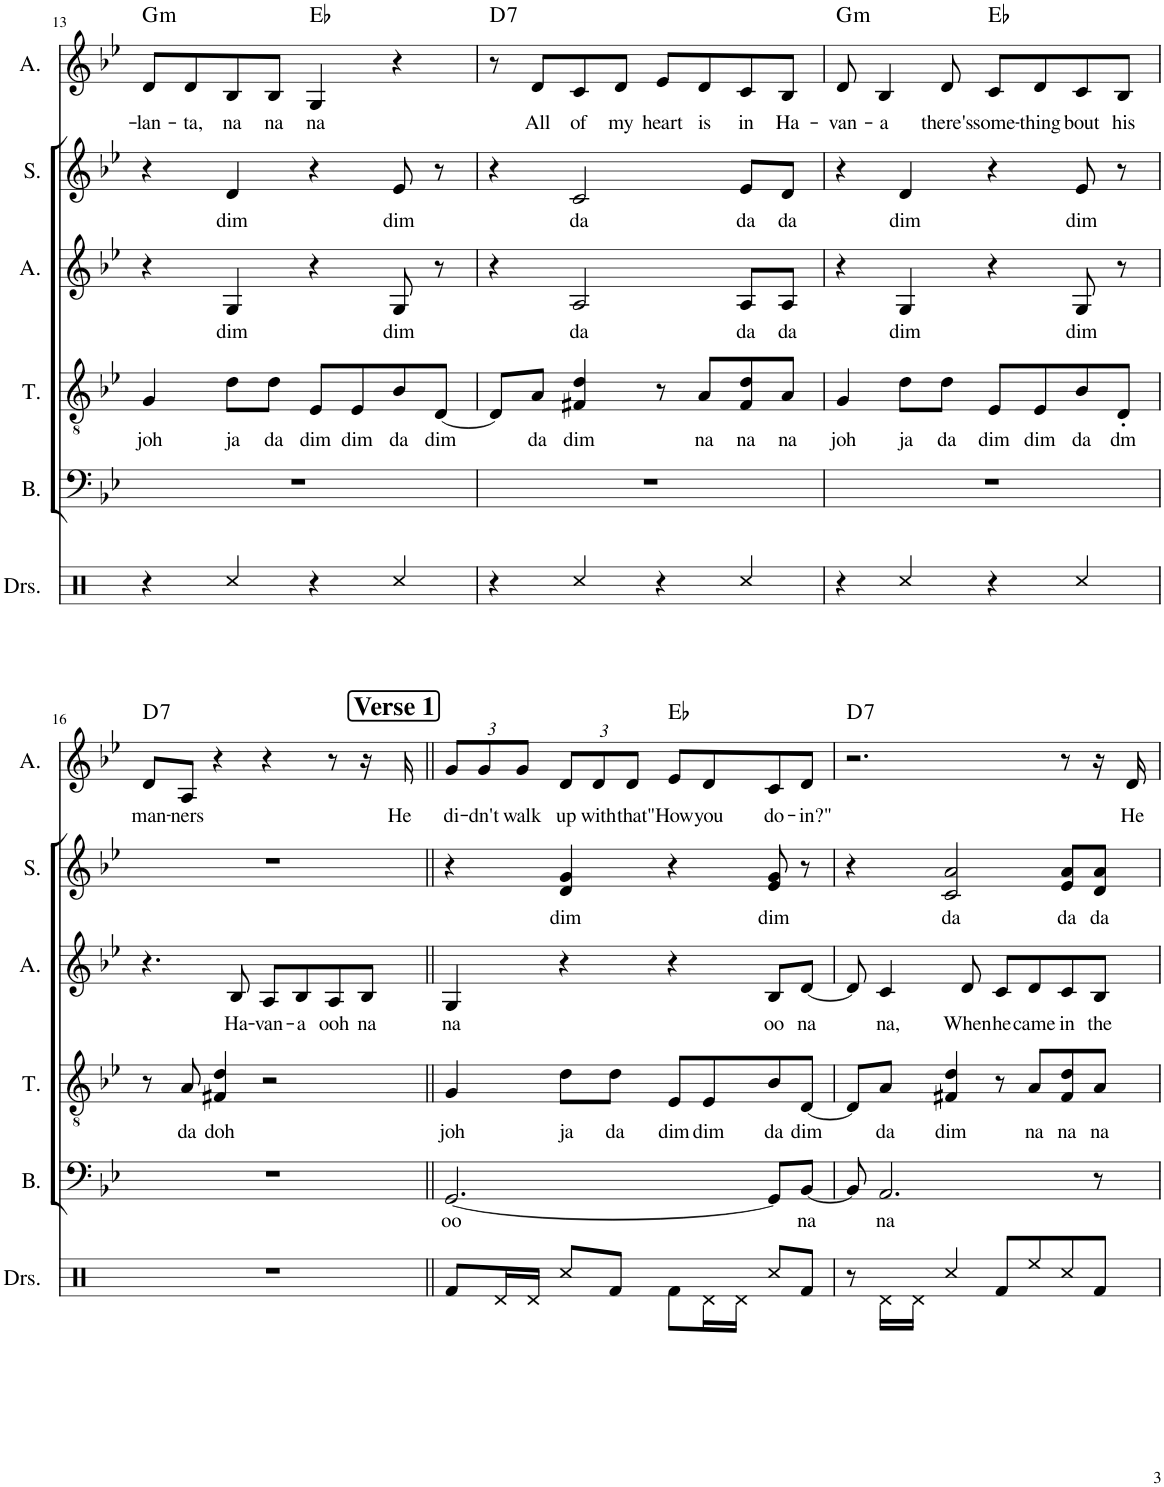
**kern	**kern	**text	**kern	**text	**kern	**text	**kern	**text	**kern	**text	**harte
*part6	*part5	*part5	*part4	*part4	*part3	*part3	*part2	*part2	*part1	*part1	*part1
*staff6	*staff5	*staff5	*staff4	*staff4	*staff3	*staff3	*staff2	*staff2	*staff1	*staff1	*
*I"Drumset	*I"Bass	*	*I"Tenor	*	*I"Alto	*	*I"Soprano	*	*I"Alto	*	*
*I'Drs.	*I'B.	*	*I'T.	*	*I'A.	*	*I'S.	*	*I'A.	*	*
!!LO:PB:g=z
*clefX	*clefF4	*	*clefGv2	*	*clefG2	*	*clefG2	*	*clefG2	*	*
*k[]	*k[b-e-]	*	*k[b-e-]	*	*k[b-e-]	*	*k[b-e-]	*	*k[b-e-]	*	*
*M4/4	*M4/4	*	*M4/4	*	*M4/4	*	*M4/4	*	*M4/4	*	*
=13	=13	=13	=13	=13	=13	=13	=13	=13	=13	=13	=13
!	!	!	!	!LO:LY:b	!	!	!	!	!	!LO:LY:b	!LO:H:kt=m
4r	1r	.	4G/	joh	4r	.	4r	.	8d/L	-lan-	G:min
!	!	!	!	!	!	!	!	!	!	!LO:LY:b	!
.	.	.	.	.	.	.	.	.	8d/	-ta,	.
!	!	!	!	!LO:LY:b	!	!LO:LY:b	!	!LO:LY:b	!	!LO:LY:b	!
4Rcc/	.	.	8d\L	ja	4G/	dim	4d/	dim	8B-/	na	.
!	!	!	!	!LO:LY:b	!	!	!	!	!	!LO:LY:b	!
.	.	.	8d\J	da	.	.	.	.	8B-/J	na	.
!	!	!	!	!LO:LY:b	!	!	!	!	!	!LO:LY:b	!
4r	.	.	8E-/L	dim	4r	.	4r	.	4G/	na	Eb:maj
!	!	!	!	!LO:LY:b	!	!	!	!	!	!	!
.	.	.	8E-/	dim	.	.	.	.	.	.	.
!	!	!	!	!LO:LY:b	!	!LO:LY:b	!	!LO:LY:b	!	!	!
4Rcc/	.	.	8B-/	da	8G/	dim	8e-/	dim	4r	.	.
!	!	!	!	!LO:LY:b	!	!	!	!	!	!	!
.	.	.	[8D/J	dim	8r	.	8r	.	.	.	.
=14	=14	=14	=14	=14	=14	=14	=14	=14	=14	=14	=14
!	!	!	!	!	!	!	!	!	!	!	!LO:H:kt=7
4r	1r	.	8D/L]	.	4r	.	4r	.	8r	.	D:7
!	!	!	!	!LO:LY:b	!	!	!	!	!	!LO:LY:b	!
.	.	.	8A/J	da	.	.	.	.	8d/L	All	.
!	!	!	!	!LO:LY:b	!	!LO:LY:b	!	!LO:LY:b	!	!LO:LY:b	!
4Rcc/	.	.	4F#X/ 4d/	dim	2A/	da	2c/	da	8c/	of	.
!	!	!	!	!	!	!	!	!	!	!LO:LY:b	!
.	.	.	.	.	.	.	.	.	8d/J	my	.
!	!	!	!	!	!	!	!	!	!	!LO:LY:b	!
4r	.	.	8r	.	.	.	.	.	8e-/L	heart	.
!	!	!	!	!LO:LY:b	!	!	!	!	!	!LO:LY:b	!
.	.	.	8A/L	na	.	.	.	.	8d/	is	.
!	!	!	!	!LO:LY:b	!	!LO:LY:b	!	!LO:LY:b	!	!LO:LY:b	!
4Rcc/	.	.	8F#/ 8d/	na	8A/L	da	8e-/L	da	8c/	in	.
!	!	!	!	!LO:LY:b	!	!LO:LY:b	!	!LO:LY:b	!	!LO:LY:b	!
.	.	.	8A/J	na	8A/J	da	8d/J	da	8B-/J	Ha-	.
=15	=15	=15	=15	=15	=15	=15	=15	=15	=15	=15	=15
!	!	!	!	!LO:LY:b	!	!	!	!	!	!LO:LY:b	!LO:H:kt=m
4r	1r	.	4G/	joh	4r	.	4r	.	8d/	-van-	G:min
!	!	!	!	!	!	!	!	!	!	!LO:LY:b	!
.	.	.	.	.	.	.	.	.	4B-/	-a	.
!	!	!	!	!LO:LY:b	!	!LO:LY:b	!	!LO:LY:b	!	!	!
4Rcc/	.	.	8d\L	ja	4G/	dim	4d/	dim	.	.	.
!	!	!	!	!LO:LY:b	!	!	!	!	!	!LO:LY:b	!
.	.	.	8d\J	da	.	.	.	.	8d/	there's	.
!	!	!	!	!LO:LY:b	!	!	!	!	!	!LO:LY:b	!
4r	.	.	8E-/L	dim	4r	.	4r	.	8c/L	some-	Eb:maj
!	!	!	!	!LO:LY:b	!	!	!	!	!	!LO:LY:b	!
.	.	.	8E-/	dim	.	.	.	.	8d/	-thing	.
!	!	!	!	!LO:LY:b	!	!LO:LY:b	!	!LO:LY:b	!	!LO:LY:b	!
4Rcc/	.	.	8B-/	da	8G/	dim	8e-/	dim	8c/	bout	.
!	!	!	!	!LO:LY:b	!	!	!	!	!	!LO:LY:b	!
.	.	.	8D'/J	dm	8r	.	8r	.	8B-/J	his	.
!!LO:LB:g=z
!!LO:REH:place=s1:a:B:cj:fs=14:t=Verse 1:qo=3.75
=16	=16	=16	=16	=16	=16	=16	=16	=16	=16	=16	=16
!	!	!	!	!	!	!	!	!	!	!LO:LY:b	!LO:H:kt=7
1r	1r	.	8r	.	4.r	.	1r	.	8d/L	-man-	D:7
!	!	!	!	!LO:LY:b	!	!	!	!	!	!LO:LY:b	!
.	.	.	8A/	da	.	.	.	.	8A/J	-ners	.
!	!	!	!	!LO:LY:b	!	!	!	!	!	!	!
.	.	.	4F#X/ 4d/	doh	.	.	.	.	4r	.	.
!	!	!	!	!	!	!LO:LY:b	!	!	!	!	!
.	.	.	.	.	8B-/	Ha-	.	.	.	.	.
!	!	!	!	!	!	!LO:LY:b	!	!	!	!	!
.	.	.	2r	.	8A/L	-van-	.	.	4r	.	.
!	!	!	!	!	!	!LO:LY:b	!	!	!	!	!
.	.	.	.	.	8B-/	-a	.	.	.	.	.
!	!	!	!	!	!	!LO:LY:b	!	!	!	!	!
.	.	.	.	.	8A/	ooh	.	.	8r	.	.
!	!	!	!	!	!	!LO:LY:b	!	!	!	!	!
.	.	.	.	.	8B-/J	na	.	.	16r	.	.
!	!	!	!	!	!	!	!	!	!	!LO:LY:b	!
.	.	.	.	.	.	.	.	.	16d/	He	.
=17||	=17||	=17||	=17||	=17||	=17||	=17||	=17||	=17||	=17||	=17||	=17||
!	!	!LO:LY:b	!	!LO:LY:b	!	!LO:LY:b	!	!	!	!	!
*	*	*	*	*	*	*	*	*	*Xbrackettup	*	*
!	!	!	!	!	!	!	!	!	!	!LO:LY:b	!
8Rf/L	[2.GG/	oo	4G/	joh	4G/	na	4r	.	12g/L	-di-	.
!	!	!	!	!	!	!	!	!	!	!LO:LY:b	!
.	.	.	.	.	.	.	.	.	12g/	-dn't	.
16Rd/L	.	.	.	.	.	.	.	.	.	.	.
!	!	!	!	!	!	!	!	!	!	!LO:LY:b	!
.	.	.	.	.	.	.	.	.	12g/J	walk	.
16Rd/JJ	.	.	.	.	.	.	.	.	.	.	.
!	!	!	!	!LO:LY:b	!	!	!	!LO:LY:b	!	!LO:LY:b	!
8Rcc/L	.	.	8d\L	ja	4r	.	4d/ 4g/	dim	12d/L	up	.
!	!	!	!	!	!	!	!	!	!	!LO:LY:b	!
.	.	.	.	.	.	.	.	.	12d/	with	.
!	!	!	!	!LO:LY:b	!	!	!	!	!	!	!
8Rf/J	.	.	8d\J	da	.	.	.	.	.	.	.
!	!	!	!	!	!	!	!	!	!	!LO:LY:b	!
.	.	.	.	.	.	.	.	.	12d/J	that	.
!	!	!	!	!LO:LY:b	!	!	!	!	!	!LO:LY:b	!
8Rf\L	.	.	8E-/L	dim	4r	.	4r	.	8e-/L	"How	Eb:maj
!	!	!	!	!LO:LY:b	!	!	!	!	!	!LO:LY:b	!
16Rd\L	.	.	8E-/	dim	.	.	.	.	8d/	you	.
16Rd\JJ	.	.	.	.	.	.	.	.	.	.	.
!	!	!	!	!LO:LY:b	!	!LO:LY:b	!	!LO:LY:b	!	!LO:LY:b	!
8Rcc/L	8GG/L]	.	8B-/	da	8B-/L	oo	8e-/ 8g/	dim	8c/	do-	.
!	!	!LO:LY:b	!	!LO:LY:b	!	!LO:LY:b	!	!	!	!LO:LY:b	!
8Rf/J	[8BB-/J	na	[8D/J	dim	[8d/J	na	8r	.	8d/J	-in?"	.
=18	=18	=18	=18	=18	=18	=18	=18	=18	=18	=18	=18
!	!	!	!	!	!	!	!	!	!	!	!LO:H:kt=7
8r	8BB-/]	.	8D/L]	.	8d/]	.	4r	.	2.r	.	D:7
!	!	!LO:LY:b	!	!LO:LY:b	!	!LO:LY:b	!	!	!	!	!
16Rd\LL	2.AA/	na	8A/J	da	4c/	na,	.	.	.	.	.
16Rd\JJ	.	.	.	.	.	.	.	.	.	.	.
!	!	!	!	!LO:LY:b	!	!	!	!LO:LY:b	!	!	!
4Rcc/	.	.	4F#X/ 4d/	dim	.	.	2c/ 2a/	da	.	.	.
!	!	!	!	!	!	!LO:LY:b	!	!	!	!	!
.	.	.	.	.	8d/	When	.	.	.	.	.
!	!	!	!	!	!	!LO:LY:b	!	!	!	!	!
8Rf/L	.	.	8r	.	8c/L	he	.	.	.	.	.
!	!	!	!	!LO:LY:b	!	!LO:LY:b	!	!	!	!	!
8Ree/	.	.	8A/L	na	8d/	came	.	.	.	.	.
!	!	!	!	!LO:LY:b	!	!LO:LY:b	!	!LO:LY:b	!	!	!
8Rcc/	.	.	8F#/ 8d/	na	8c/	in	8e-/ 8a/L	da	8r	.	.
!	!	!	!	!LO:LY:b	!	!LO:LY:b	!	!LO:LY:b	!	!	!
8Rf/J	8r	.	8A/J	na	8B-/J	the	8d/ 8a/J	da	16r	.	.
!	!	!	!	!	!	!	!	!	!	!LO:LY:b	!
.	.	.	.	.	.	.	.	.	16d/	He	.
=	=	=	=	=	=	=	=	=	=	=	=
*-	*-	*-	*-	*-	*-	*-	*-	*-	*-	*-	*-
